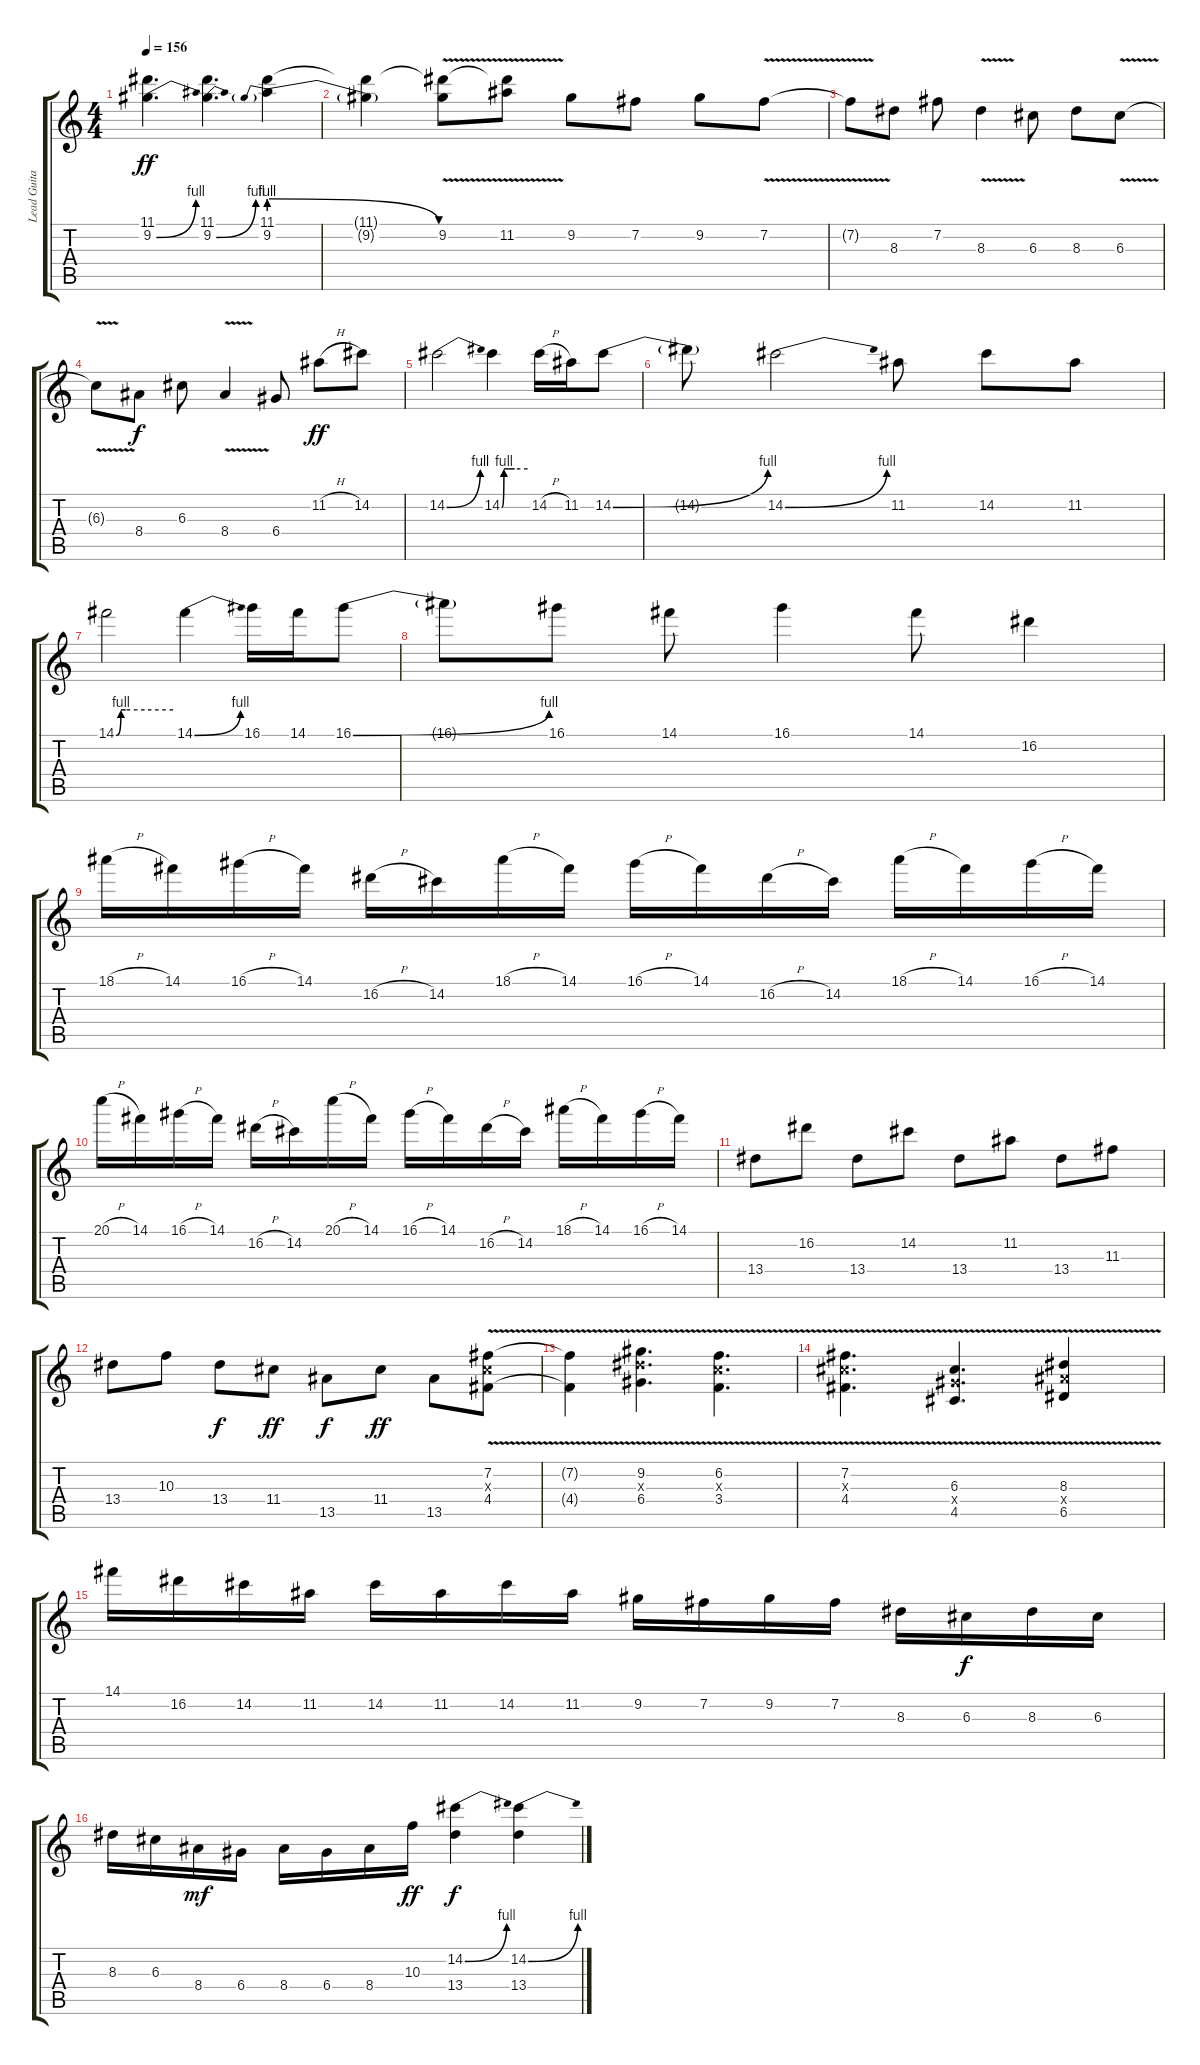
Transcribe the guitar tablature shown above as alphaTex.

\track ("Lead Guitar" "Lead Guita") {instrument overdrivenguitar}
\staff {score tabs}
\tuning (E4 B3 G3 D3 A2 D2) {hide}
\ts (4 4)
\tempo 156
\clef g2
\ks c
(11.1 9.2{be (bend 0 0 60 4)}).4{d dy ff} (11.1 9.2{be (bend 0 0 60 4)}).4{d} (11.1 9.2{be (prebendrelease 0 4 60 0)}).4 |
(11.1{t} 9.2{t}).4 (11.1{v t} 9.2).8 (11.1{v t} 11.2).8 9.2.8 7.2.8 9.2.8 7.2{v}.8 |
7.2{v t}.8 8.3.8 7.2.8 8.3{v}.4 6.3.8 8.3.8 6.3{v}.8 |
6.3{v t}.8 8.4.8{dy f} 6.3.8 8.4{v}.4 6.4.8 11.2{h}.8{dy ff} 14.2.8 |
14.2{be (bend 0 0 60 4)}.2 14.2{be (custom 0 0 5 4 15 4 30 4 60 4)}.4 14.2{h}.16 11.2.16 14.2{be (bend 0 0 60 4)}.8 |
14.2{t}.8 14.2{be (bend 0 0 60 4)}.2 11.2.8 14.2.8 11.2.8 |
14.1{be (custom 0 0 5 4 10 4 30 4 60 4)}.2 14.1{be (bend 0 0 60 4)}.4 16.1.16 14.1.16 16.1{be (bend 0 0 60 4)}.8 |
16.1{t}.8 16.1.8 14.1.8 16.1.4 14.1.8 16.2.4 |
18.1{h}.16 14.1.16 16.1{h}.16 14.1.16 16.2{h}.16 14.2.16 18.1{h}.16 14.1.16 16.1{h}.16 14.1.16 16.2{h}.16 14.2.16 18.1{h}.16 14.1.16 16.1{h}.16 14.1.16 |
20.1{h}.16 14.1.16 16.1{h}.16 14.1.16 16.2{h}.16 14.2.16 20.1{h}.16 14.1.16 16.1{h}.16 14.1.16 16.2{h}.16 14.2.16 18.1{h}.16 14.1.16 16.1{h}.16 14.1.16 |
13.4.8 16.2.8 13.4.8 14.2.8 13.4.8 11.2.8 13.4.8 11.3.8 |
13.4.8 10.3.8 13.4.8{dy f} 11.4.8{dy ff} 13.5.8{dy f} 11.4.8{dy ff} 13.5.8 (7.2{v} 6.3{v x} 4.4{v}).8 |
(7.2{t} 4.4{t}).4 (9.2{v} 8.3{v x} 6.4{v}).4{d} (6.2{v} 5.3{v x} 3.4{v}).4{d} |
(7.2{v} 6.3{v x} 4.4{v}).4{d} (6.3{v} 6.4{v x} 4.5{v}).4{d} (8.3{v} 8.4{v x} 6.5{v}).4 |
14.1.16 16.2.16 14.2.16 11.2.16 14.2.16 11.2.16 14.2.16 11.2.16 9.2.16 7.2.16 9.2.16 7.2.16 8.3.16 6.3.16{dy f} 8.3.16 6.3.16 |
8.3.16 6.3.16 8.4.16{dy mf} 6.4.16 8.4.16 6.4.16 8.4.16 10.3.16{dy ff} (14.2{be (bend 0 0 60 4)} 13.4).4{dy f} (14.2{be (bend 0 0 60 4)} 13.4).4
